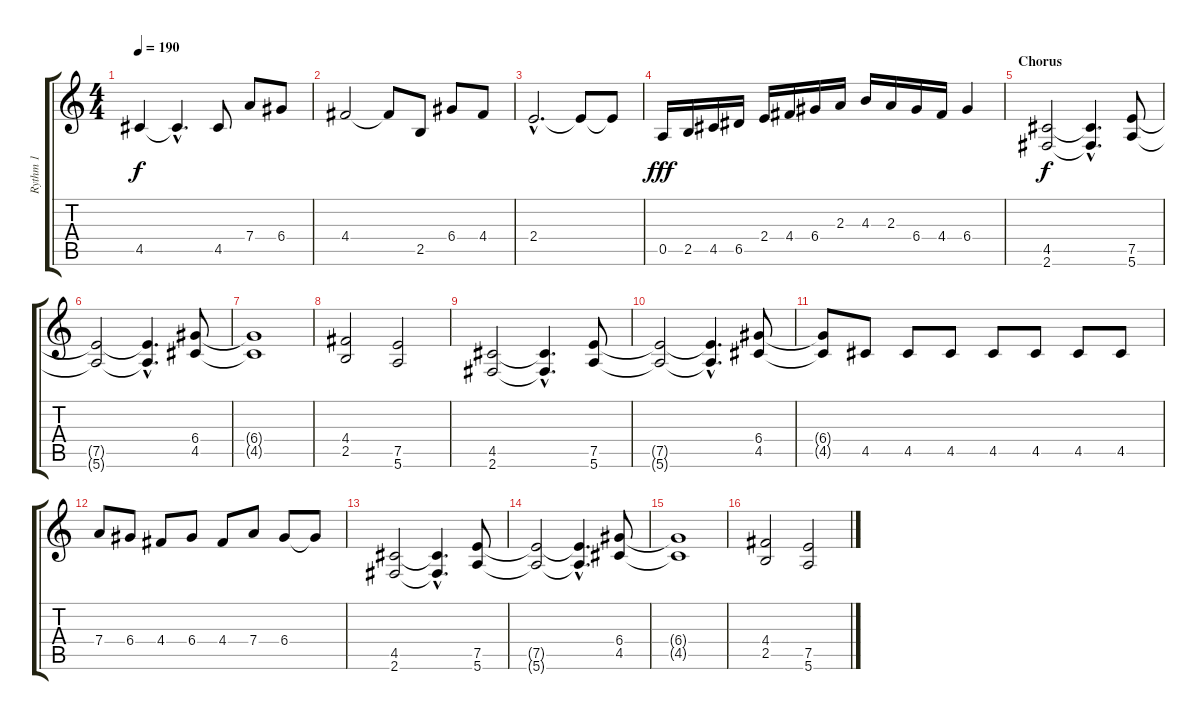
\track ("Rythm 1" "Rythm 1") {instrument distortionguitar}
\staff {score tabs}
\tuning (E4 B3 G3 D3 A2 E2) {hide}
\ts (4 4)
\tempo 190
\clef g2
\ks c
4.5.4{dy f} 4.5{hac t}.4{d} 4.5.8 7.4.8 6.4.8 |
4.4.2 4.4{t}.8 2.5.8 6.4.8 4.4.8 |
2.4{hac}.2{d} 2.4{t}.8 2.4{t}.8 |
0.5.16{dy fff} 2.5.16 4.5.16 6.5.16 2.4.16 4.4.16 6.4.16 2.3.16 4.3.16 2.3.16 6.4.16 4.4.16 6.4.4 |
\section ("" "Chorus")
(4.5 2.6).2{dy f} (4.5{hac t} 2.6{hac t}).4{d} (7.5 5.6).8 |
(7.5{t} 5.6{t}).2 (7.5{hac t} 5.6{hac t}).4{d} (6.4 4.5).8 |
(6.4{t} 4.5{t}).1 |
(4.4 2.5).2 (7.5 5.6).2 |
(4.5 2.6).2 (4.5{hac t} 2.6{hac t}).4{d} (7.5 5.6).8 |
(7.5{t} 5.6{t}).2 (7.5{hac t} 5.6{hac t}).4{d} (6.4 4.5).8 |
(6.4{t} 4.5{t}).8 4.5.8 4.5.8 4.5.8 4.5.8 4.5.8 4.5.8 4.5.8 |
7.4.8 6.4.8 4.4.8 6.4.8 4.4.8 7.4.8 6.4.8 6.4{t}.8 |
(4.5 2.6).2 (4.5{hac t} 2.6{hac t}).4{d} (7.5 5.6).8 |
(7.5{t} 5.6{t}).2 (7.5{hac t} 5.6{hac t}).4{d} (6.4 4.5).8 |
(6.4{t} 4.5{t}).1 |
(4.4 2.5).2 (7.5 5.6).2
